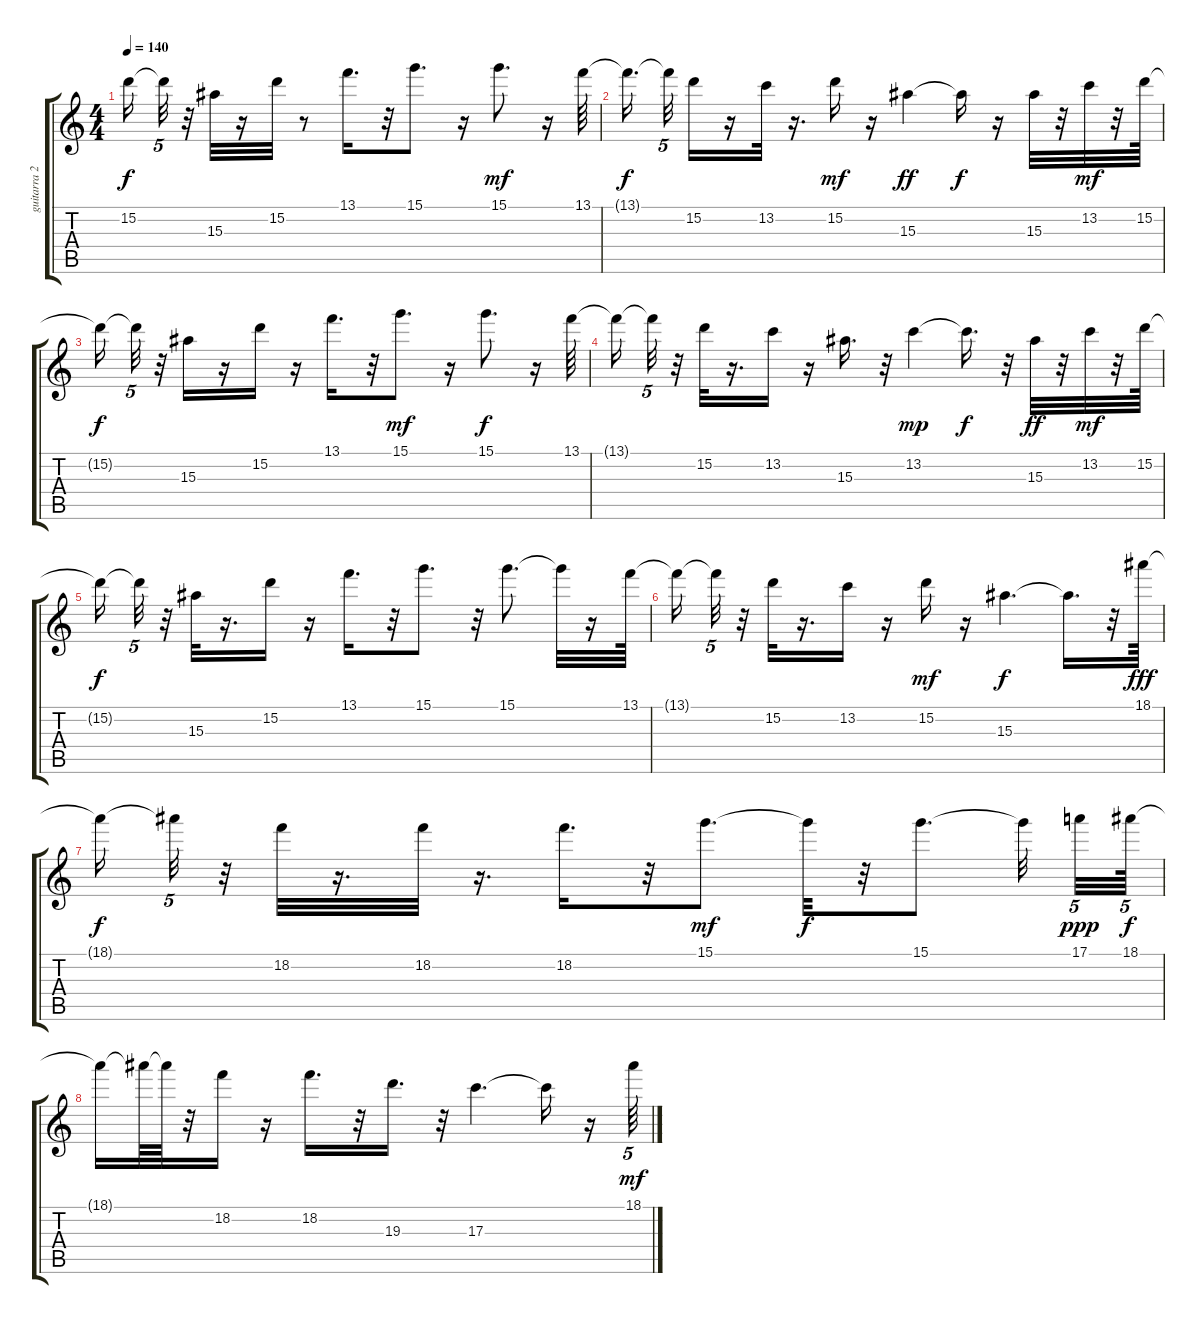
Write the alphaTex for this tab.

\track ("guitarra 2" "guitarra 2") {instrument acousticguitarsteel}
\staff {score tabs}
\tuning (E4 B3 G3 D3 A2 E2) {hide}
\ts (4 4)
\tempo 140
\clef g2
\ks c
15.2{t}.16{dy f} 15.2{t}.32{tu (5 4)} r.32 15.3.32 r.16 15.2.32 r.8 13.1.16{d} r.32 15.1.8{d} r.16 15.1.8{d dy mf} r.16 13.1.64 |
13.1{t}.16{d dy f beam splitsecondary} 13.1{t}.32{tu (5 4)} 15.2.16 r.16 13.2.32 r.16{d} 15.2.16{dy mf} r.16 15.3.4{dy ff} 15.3{t}.16{dy f} r.16 15.3.32 r.32 13.2.32{dy mf} r.32 15.2.64 |
15.2{t}.16{dy f} 15.2{t}.32{tu (5 4)} r.32 15.3.16 r.16 15.2.16 r.16 13.1.16{d} r.32 15.1.8{d dy mf} r.16 15.1.8{d dy f} r.16 13.1.64 |
13.1{t}.16 13.1{t}.32{tu (5 4)} r.32 15.2.32 r.16{d} 13.2.16 r.16 15.3.16{d} r.32 13.2.4{dy mp} 13.2{t}.16{d dy f} r.32 15.3.32{dy ff} r.32 13.2.32{dy mf} r.32 15.2.64 |
15.2{t}.16{dy f} 15.2{t}.32{tu (5 4)} r.32 15.3.32 r.16{d} 15.2.16 r.16 13.1.16{d} r.32 15.1.8{d} r.32 15.1.8{d} 15.1{t}.32 r.16 13.1.64 |
13.1{t}.16 13.1{t}.32{tu (5 4)} r.32 15.2.32 r.16{d} 13.2.16 r.16 15.2.16{dy mf} r.16 15.3.4{d dy f} 15.3{t}.16{d} r.32 18.1.64{dy fff} |
18.1{t}.16{dy f} 18.1{t}.32{tu (5 4)} r.32 18.2.32 r.16{d} 18.2.32 r.16{d} 18.2.16{d} r.32 15.1.8{d dy mf} 15.1{t}.32{dy f} r.32 15.1.8{d} 15.1{t}.32{beam splitsecondary} 17.1.32{tu (5 4) dy ppp} 18.1.64{tu (5 4) dy f} |
18.1{t}.16 18.1{t}.64 18.1{t}.64 r.32 18.2.16 r.16 18.2.16{d} r.32 19.3.16{d} r.32 17.3.4{d} 17.3{t}.16 r.16 18.1.64{tu (5 4) dy mf}
